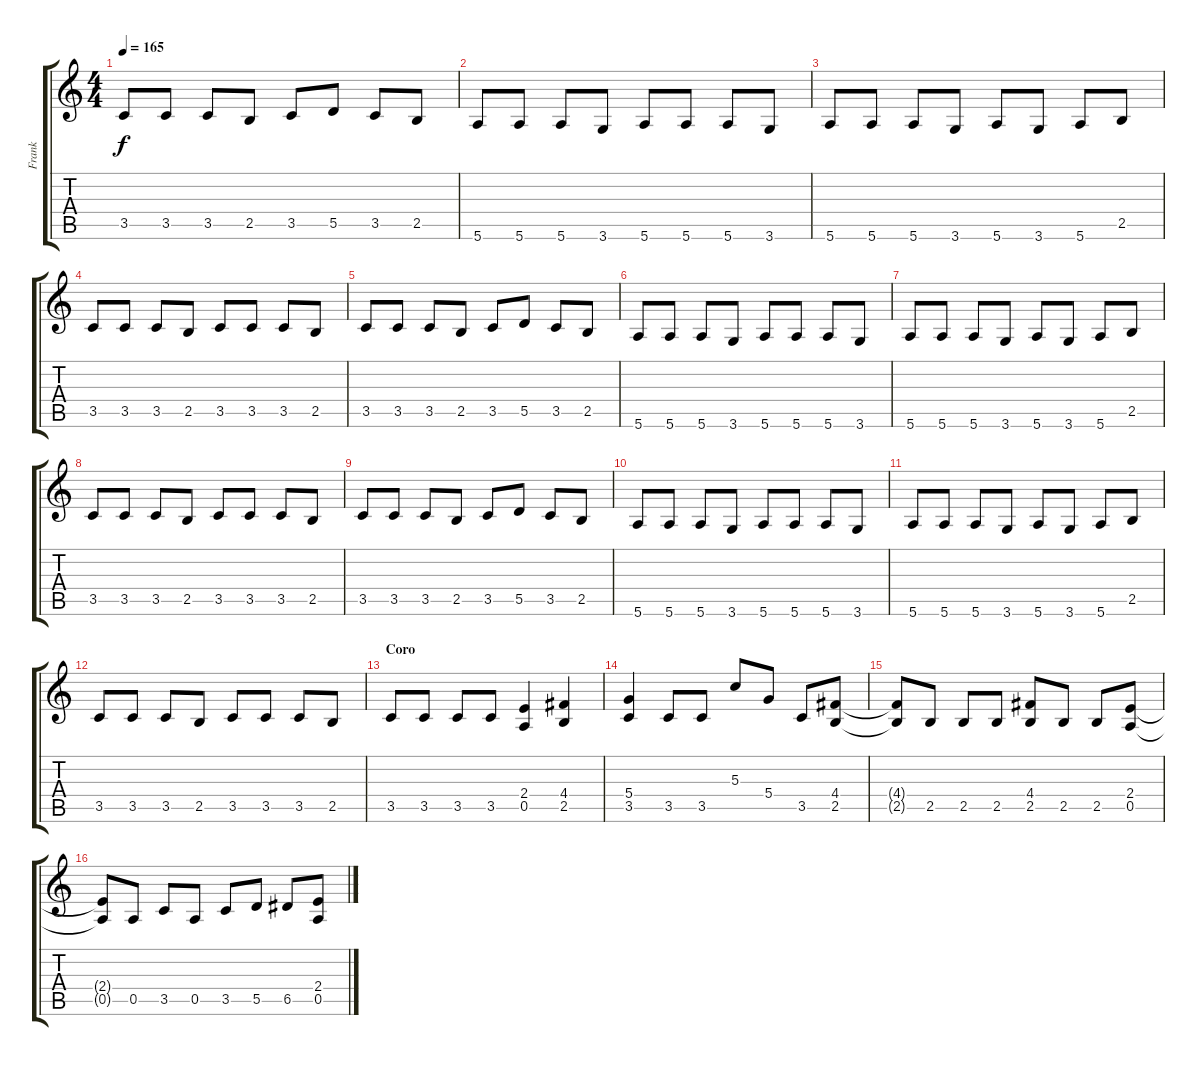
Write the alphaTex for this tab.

\track ("Frank" "Frank") {instrument overdrivenguitar}
\staff {score tabs}
\tuning (E4 B3 G3 D3 A2 E2) {hide}
\ts (4 4)
\tempo 165
\clef g2
\ks c
3.5.8{dy f} 3.5.8 3.5.8 2.5.8 3.5.8 5.5.8 3.5.8 2.5.8 |
5.6.8 5.6.8 5.6.8 3.6.8 5.6.8 5.6.8 5.6.8 3.6.8 |
5.6.8 5.6.8 5.6.8 3.6.8 5.6.8 3.6.8 5.6.8 2.5.8 |
3.5.8 3.5.8 3.5.8 2.5.8 3.5.8 3.5.8 3.5.8 2.5.8 |
3.5.8 3.5.8 3.5.8 2.5.8 3.5.8 5.5.8 3.5.8 2.5.8 |
5.6.8 5.6.8 5.6.8 3.6.8 5.6.8 5.6.8 5.6.8 3.6.8 |
5.6.8 5.6.8 5.6.8 3.6.8 5.6.8 3.6.8 5.6.8 2.5.8 |
3.5.8 3.5.8 3.5.8 2.5.8 3.5.8 3.5.8 3.5.8 2.5.8 |
3.5.8 3.5.8 3.5.8 2.5.8 3.5.8 5.5.8 3.5.8 2.5.8 |
5.6.8 5.6.8 5.6.8 3.6.8 5.6.8 5.6.8 5.6.8 3.6.8 |
5.6.8 5.6.8 5.6.8 3.6.8 5.6.8 3.6.8 5.6.8 2.5.8 |
3.5.8 3.5.8 3.5.8 2.5.8 3.5.8 3.5.8 3.5.8 2.5.8 |
\section ("" "Coro")
3.5.8 3.5.8 3.5.8 3.5.8 (2.4 0.5).4 (4.4 2.5).4 |
(5.4 3.5).4 3.5.8 3.5.8 5.3.8 5.4.8 3.5.8 (4.4 2.5).8 |
(4.4{t} 2.5{t}).8 2.5.8 2.5.8 2.5.8 (4.4 2.5).8 2.5.8 2.5.8 (2.4 0.5).8 |
(2.4{t} 0.5{t}).8 0.5.8 3.5.8 0.5.8 3.5.8 5.5.8 6.5.8 (2.4 0.5).8
